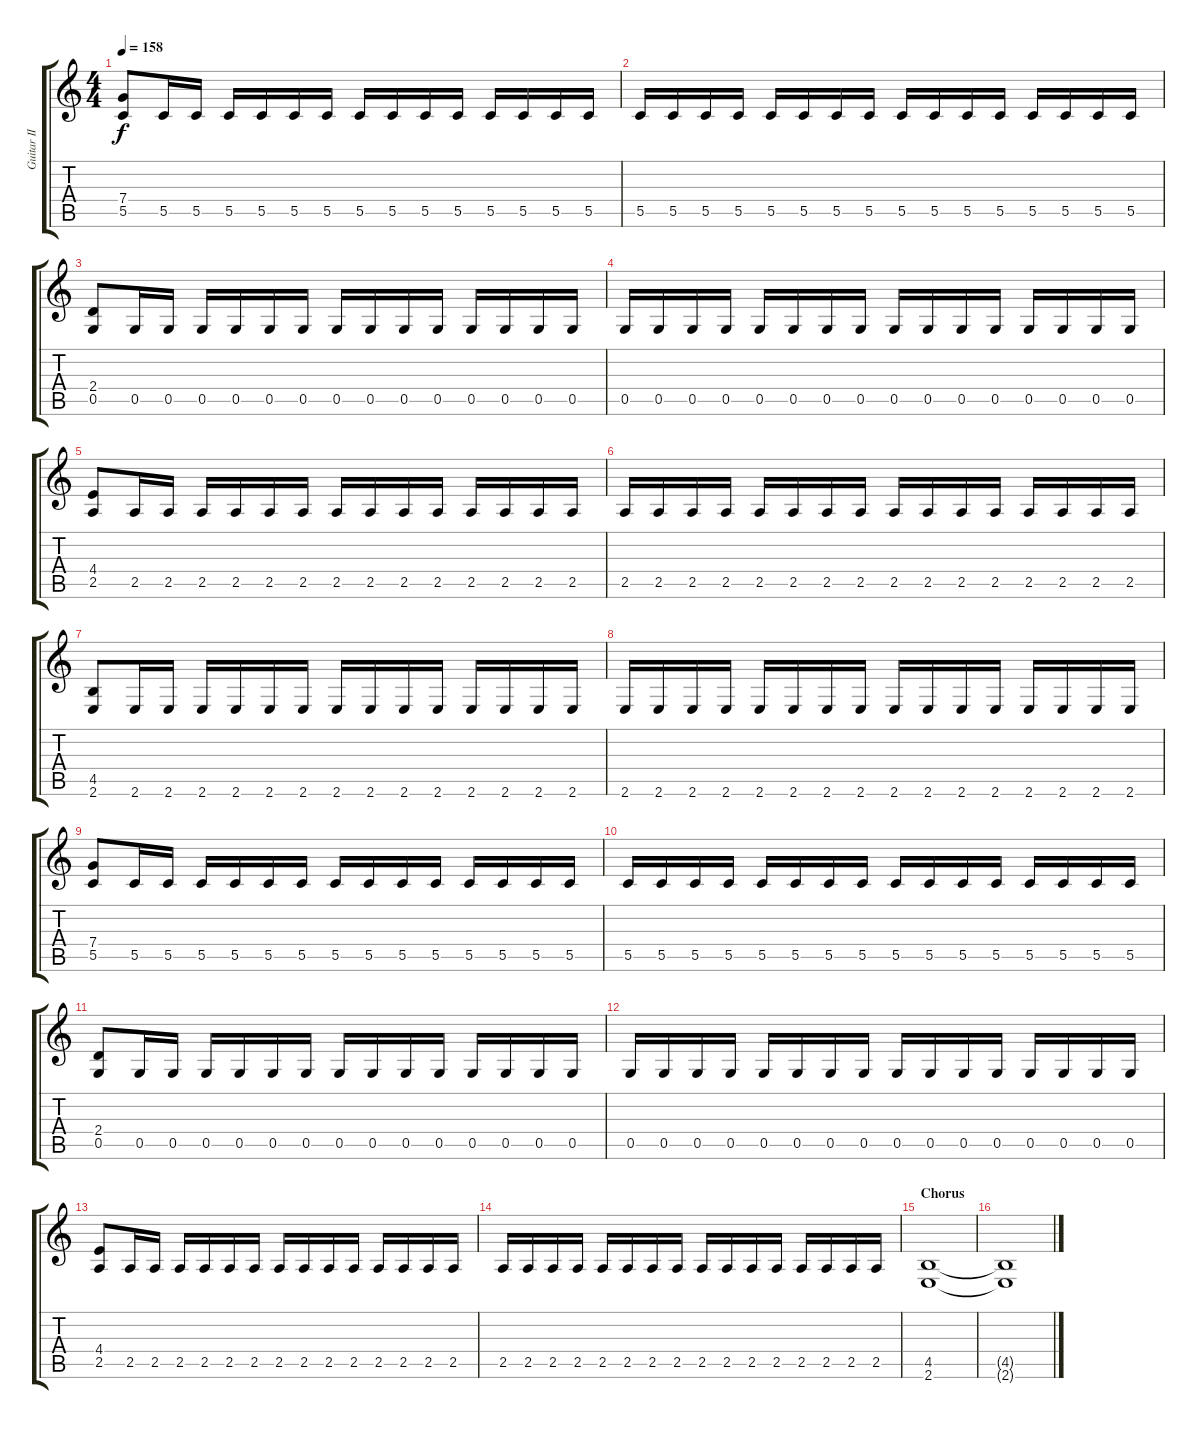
\track ("Guitar II" "Guitar II") {instrument distortionguitar}
\staff {score tabs}
\tuning (D4 A3 F3 C3 G2 D2) {hide}
\ts (4 4)
\tempo 158
\clef g2
\ks c
(7.4 5.5).8{dy f} 5.5.16 5.5.16 5.5.16 5.5.16 5.5.16 5.5.16 5.5.16 5.5.16 5.5.16 5.5.16 5.5.16 5.5.16 5.5.16 5.5.16 |
5.5.16 5.5.16 5.5.16 5.5.16 5.5.16 5.5.16 5.5.16 5.5.16 5.5.16 5.5.16 5.5.16 5.5.16 5.5.16 5.5.16 5.5.16 5.5.16 |
(2.4 0.5).8 0.5.16 0.5.16 0.5.16 0.5.16 0.5.16 0.5.16 0.5.16 0.5.16 0.5.16 0.5.16 0.5.16 0.5.16 0.5.16 0.5.16 |
0.5.16 0.5.16 0.5.16 0.5.16 0.5.16 0.5.16 0.5.16 0.5.16 0.5.16 0.5.16 0.5.16 0.5.16 0.5.16 0.5.16 0.5.16 0.5.16 |
(4.4 2.5).8 2.5.16 2.5.16 2.5.16 2.5.16 2.5.16 2.5.16 2.5.16 2.5.16 2.5.16 2.5.16 2.5.16 2.5.16 2.5.16 2.5.16 |
2.5.16 2.5.16 2.5.16 2.5.16 2.5.16 2.5.16 2.5.16 2.5.16 2.5.16 2.5.16 2.5.16 2.5.16 2.5.16 2.5.16 2.5.16 2.5.16 |
(4.5 2.6).8 2.6.16 2.6.16 2.6.16 2.6.16 2.6.16 2.6.16 2.6.16 2.6.16 2.6.16 2.6.16 2.6.16 2.6.16 2.6.16 2.6.16 |
2.6.16 2.6.16 2.6.16 2.6.16 2.6.16 2.6.16 2.6.16 2.6.16 2.6.16 2.6.16 2.6.16 2.6.16 2.6.16 2.6.16 2.6.16 2.6.16 |
(7.4 5.5).8 5.5.16 5.5.16 5.5.16 5.5.16 5.5.16 5.5.16 5.5.16 5.5.16 5.5.16 5.5.16 5.5.16 5.5.16 5.5.16 5.5.16 |
5.5.16 5.5.16 5.5.16 5.5.16 5.5.16 5.5.16 5.5.16 5.5.16 5.5.16 5.5.16 5.5.16 5.5.16 5.5.16 5.5.16 5.5.16 5.5.16 |
(2.4 0.5).8 0.5.16 0.5.16 0.5.16 0.5.16 0.5.16 0.5.16 0.5.16 0.5.16 0.5.16 0.5.16 0.5.16 0.5.16 0.5.16 0.5.16 |
0.5.16 0.5.16 0.5.16 0.5.16 0.5.16 0.5.16 0.5.16 0.5.16 0.5.16 0.5.16 0.5.16 0.5.16 0.5.16 0.5.16 0.5.16 0.5.16 |
(4.4 2.5).8 2.5.16 2.5.16 2.5.16 2.5.16 2.5.16 2.5.16 2.5.16 2.5.16 2.5.16 2.5.16 2.5.16 2.5.16 2.5.16 2.5.16 |
2.5.16 2.5.16 2.5.16 2.5.16 2.5.16 2.5.16 2.5.16 2.5.16 2.5.16 2.5.16 2.5.16 2.5.16 2.5.16 2.5.16 2.5.16 2.5.16 |
\section ("" "Chorus")
(4.5 2.6).1 |
(4.5{t} 2.6{t}).1
